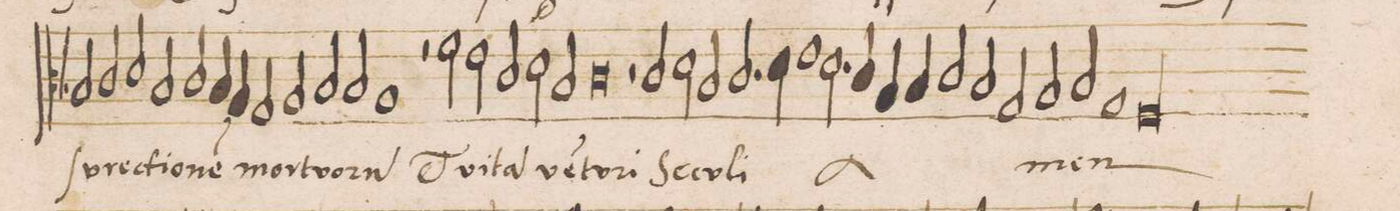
**kern	**text
*I"TENOR	*
*clefC3	*
*k[b-]	*
*met(C|)	*
*M2/1	*
2B-/	-ſu-
2c/	-re-
2d/	-cti-
2B-/	-o-
=172-	=172-
2c/	-ne(m)
4B-/	.
4A/	.
2G/	mor-
2A/	-tu-
=173-	=173-
2B-/	-o-
2B-/	-ru(m)
1A/	.
=174-	=174-
2r	.
2f\	et
2e\	vi-
2c/	-t(am)
=175-	=175-
2d\	v(en)-
2B-/	-tu-
0c\	-ri
=176-	=176-
2r	.
2c/	Se-
=177-	=177-
2d\	-cu-
2B-/	-li
2.c/	.
4d\	.
=178-	=178-
1e\	.
2.d\	A-
4c/	.
=179-	=179-
4A/	.
4B-/	.
2c/	.
2B-/	.
2G/	.
=180-	=180-
2A/	.
2B-/	.
1G/	.
=181-	=181-
00F/	-men
=182-	=182-
==	==
*-	*-
